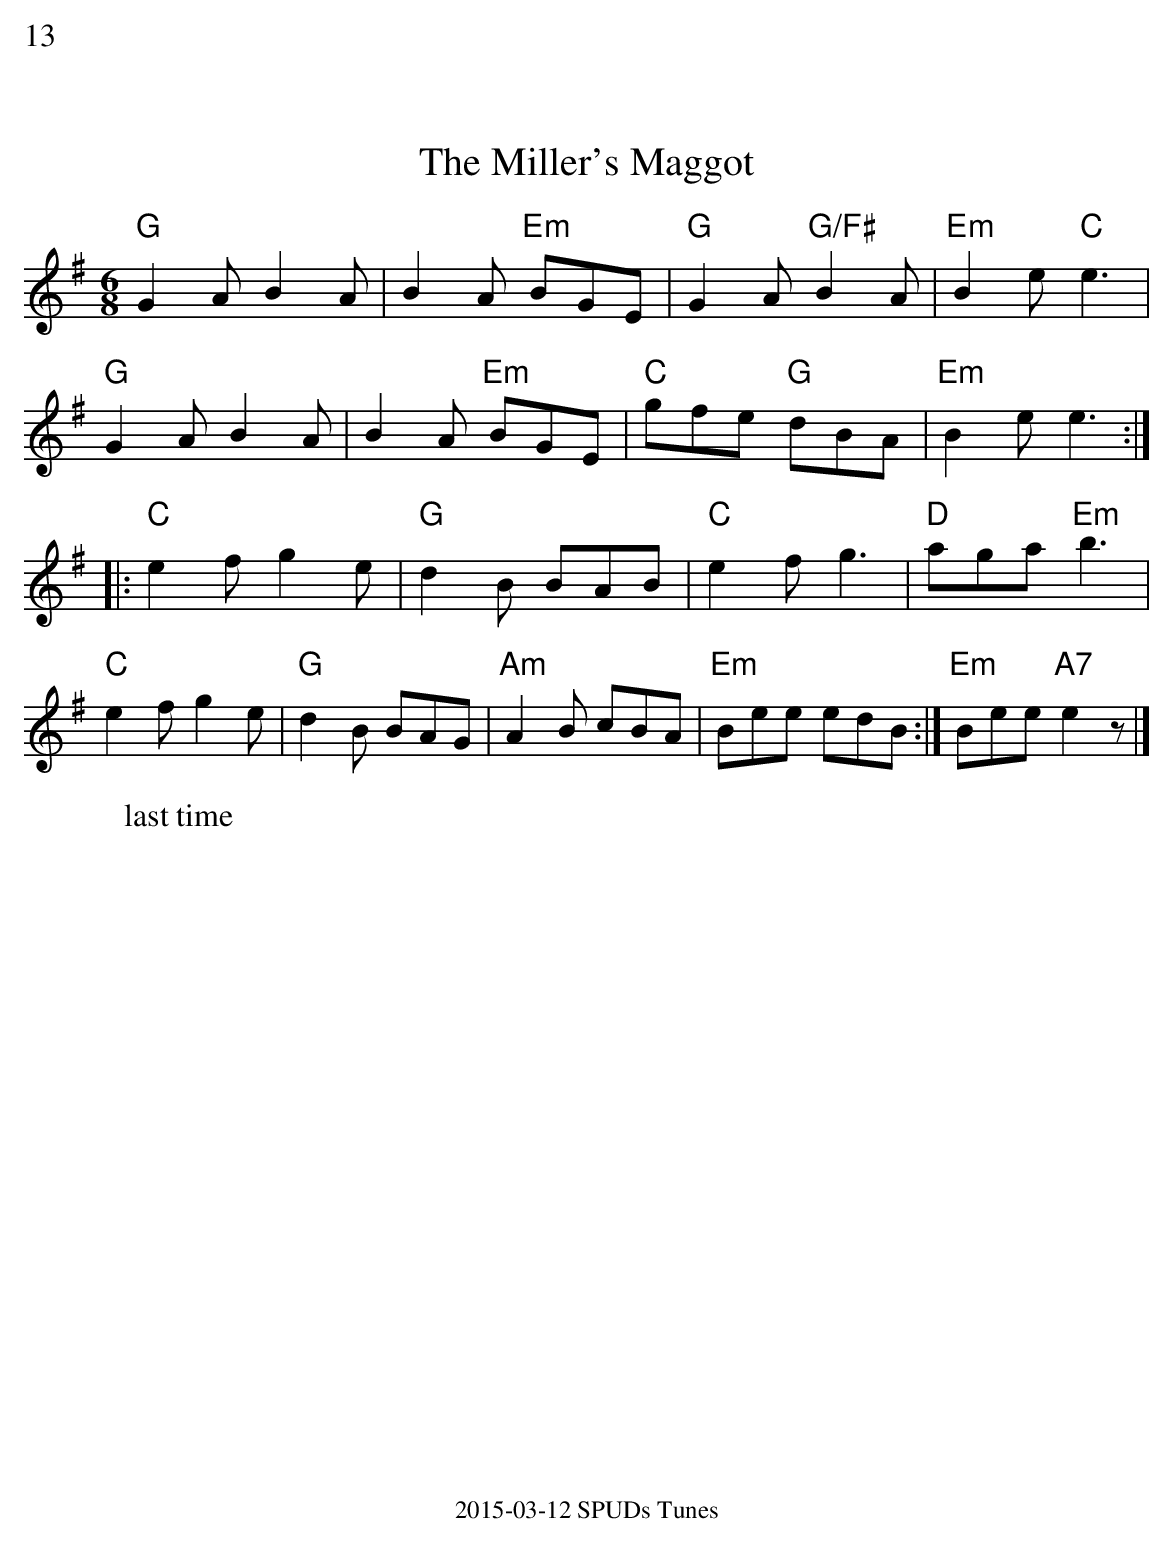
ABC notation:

X:1
%%text 13
T:The Miller's Maggot
M:6/8
L:1/8
K:G
"G"G2A B2A|B2A "Em"BGE|"G"G2A "G/F#"B2A|"Em"B2e "C"e3|
"G"G2A B2A|B2A "Em"BGE|"C"gfe "G"dBA|"Em"B2e e3:|
|:"C"e2f g2e|"G"d2B BAB|"C"e2f g3|"D"aga "Em"b3|
"C"e2f g2e|"G"d2B BAG|"Am"A2B cBA|"Em"Bee edB:|"Em"Bee "A7"e2z|]
W:                                                                                                                                            last time
